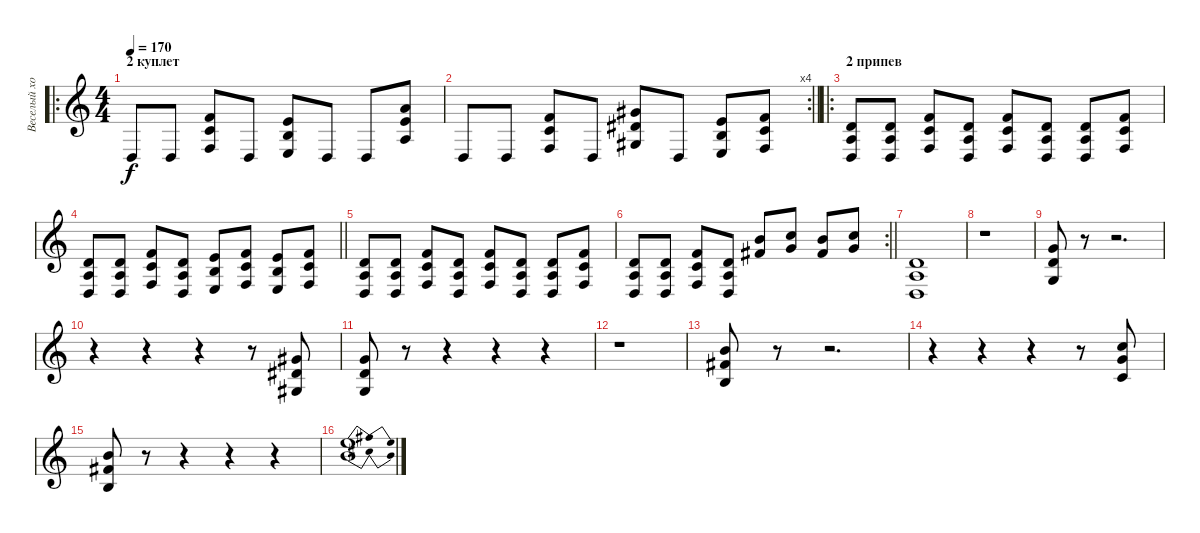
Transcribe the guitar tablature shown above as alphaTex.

\track ("Веселый хобит" "Веселый хо") {instrument overdrivenguitar}
\staff {score}
\tuning (E4 B3 G3 D3 A2 D2) {hide}
\ro
\ts (4 4)
\section ("" "2 куплет")
\tempo 170
\clef g2
\ks c
0.6.8{dy f} 0.6.8 (3.4 3.5 3.6).8 0.6.8 (2.4 2.5 2.6).8 0.6.8 0.6.8 (7.4 7.5 7.6).8 |
\rc 4
\barLineRight lightlight
0.6.8 0.6.8 (3.4 3.5 3.6).8 0.6.8 (6.4 6.5 6.6).8 0.6.8 (2.4 2.5 2.6).8 (3.4 3.5 3.6).8 |
\ro
\section ("" "2 припев")
(0.4 0.5 0.6).8 (0.4 0.5 0.6).8 (3.4 3.5 3.6).8 (0.4 0.5 0.6).8 (3.4 3.5 3.6).8 (0.4 0.5 0.6).8 (0.4 0.5 0.6).8 (3.4 3.5 3.6).8 |
\barLineRight lightlight
(0.4 0.5 0.6).8 (0.4 0.5 0.6).8 (3.4 3.5 3.6).8 (0.4 0.5 0.6).8 (2.4 2.5 2.6).8 (3.4 3.5 3.6).8 (2.4 2.5 2.6).8 (3.4 3.5 3.6).8 |
(0.4 0.5 0.6).8 (0.4 0.5 0.6).8 (3.4 3.5 3.6).8 (0.4 0.5 0.6).8 (3.4 3.5 3.6).8 (0.4 0.5 0.6).8 (0.4 0.5 0.6).8 (3.4 3.5 3.6).8 |
\rc 2
\barLineRight lightlight
(0.4 0.5 0.6).8 (0.4 0.5 0.6).8 (3.4 3.5 3.6).8 (0.4 0.5 0.6).8 (4.3 4.4).8 (5.3 5.4).8 (4.3 4.4).8 (5.3 5.4).8 |
(0.4 0.5 0.6).1 |
r.1 |
(5.4 5.5 5.6).8 r.8 r.2{d} |
r.4 r.4 r.4 r.8 (6.4 6.5 6.6).8 |
(5.4 5.5 5.6).8 r.8 r.4 r.4 r.4 |
r.1 |
(9.4 9.5 9.6).8 r.8 r.2{d} |
r.4 r.4 r.4 r.8 (10.4 10.5 10.6).8 |
(9.4 9.5 9.6).8 r.8 r.4 r.4 r.4 |
(5.2{be (bendrelease 0 0 30 4 30 4 60 0)} 4.3{be (bendrelease 0 0 30 4 30 4 60 0)}).1{volume 13}
